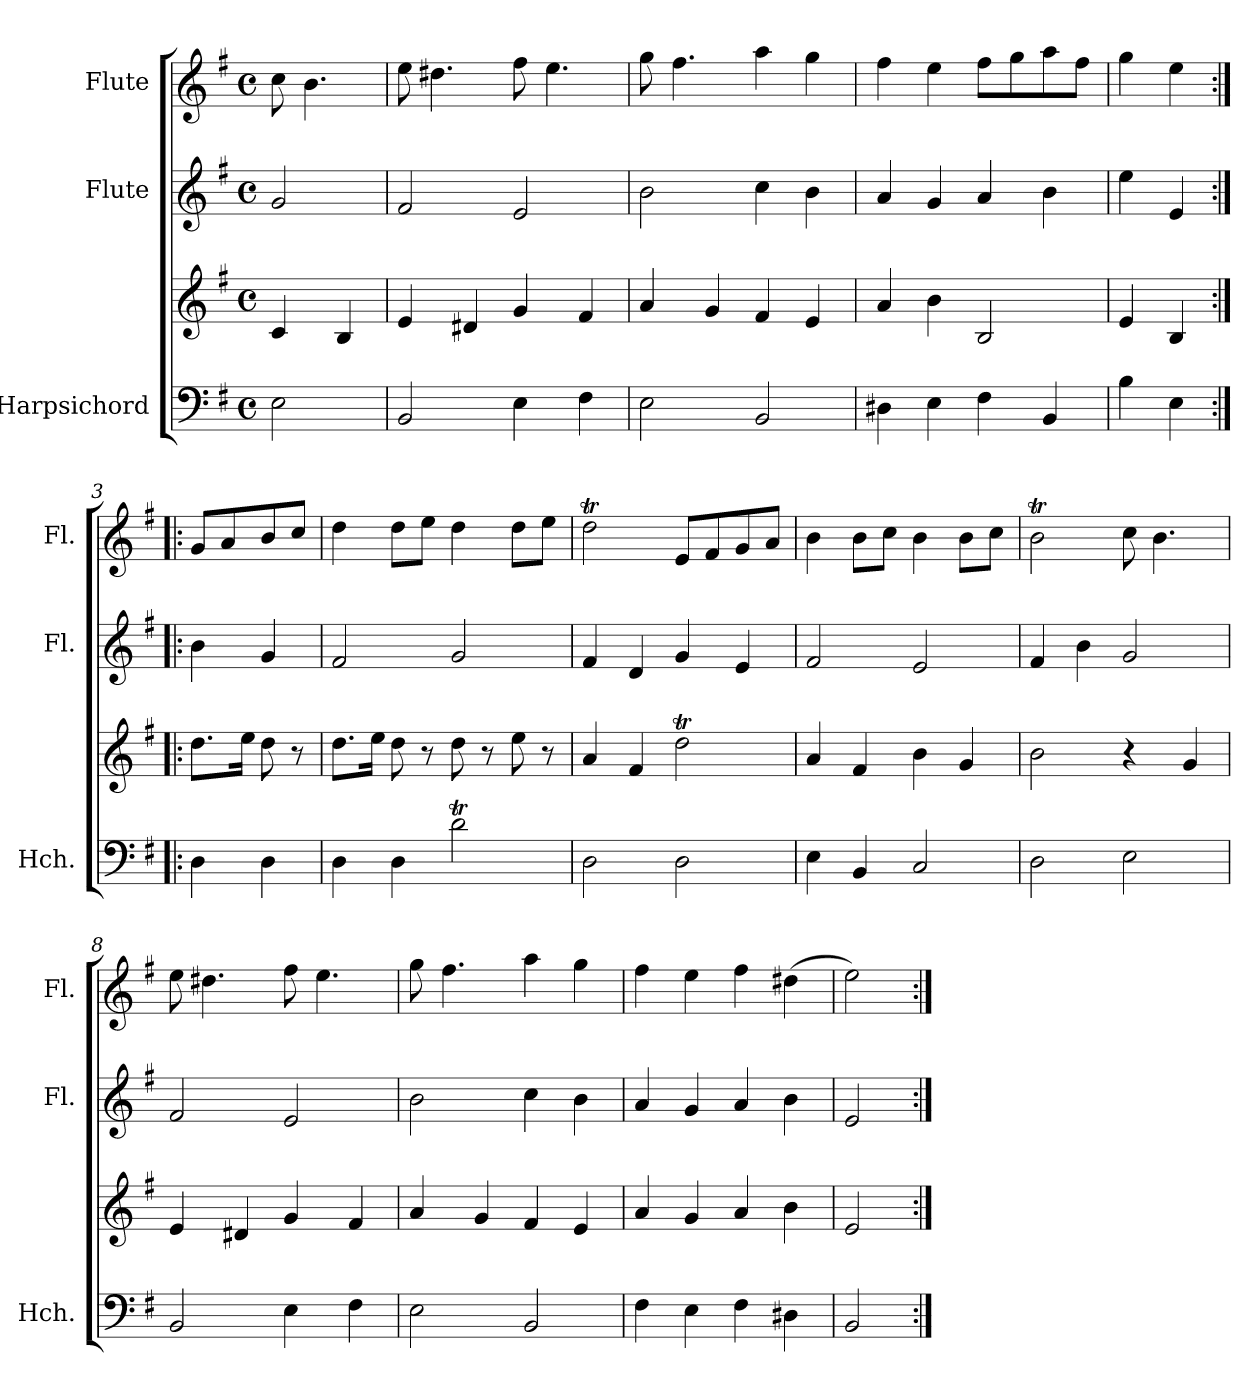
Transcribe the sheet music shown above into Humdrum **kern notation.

**kern	**kern	**kern	**kern
*part3	*part3	*part2	*part1
*staff4	*staff3	*staff2	*staff1
*I"Harpsichord	*	*I"Flute	*I"Flute
*I'Hch.	*	*I'Fl.	*I'Fl.
*clefF4	*clefG2	*clefG2	*clefG2
*k[f#]	*k[f#]	*k[f#]	*k[f#]
*M4/4	*M4/4	*M4/4	*M4/4
*met(c)	*met(c)	*met(c)	*met(c)
=	=	=	=
2E\	4c/	2g/	8cc\
.	.	.	4.b\
.	4B/	.	.
=1	=1	=1	=1
2BB/	4e/	2f#/	8ee\
.	.	.	4.dd#X\
.	4d#X/	.	.
4E\	4g/	2e/	8ff#\
.	.	.	4.ee\
4F#\	4f#/	.	.
=2	=2	=2	=2
2E\	4a/	2b\	8gg\
.	.	.	4.ff#\
.	4g/	.	.
2BB/	4f#/	4cc\	4aa\
.	4e/	4b\	4gg\
=3	=3	=3	=3
4D#X\	4a/	4a/	4ff#\
4E\	4b\	4g/	4ee\
4F#\	2B/	4a/	8ff#\L
.	.	.	8gg\
4BB/	.	4b\	8aa\
.	.	.	8ff#\J
=3X1	=3X1	=3X1	=3X1
4B\	4e/	4ee\	4gg\
4E\	4B/	4e/	4ee\
=3X2:|!|:	=3X2:|!|:	=3X2:|!|:	=3X2:|!|:
4D\	8.dd\L	4b\	8g/L
.	.	.	8a/
.	16ee\Jk	.	.
4D\	8dd\	4g/	8b/
.	8r	.	8cc/J
!!LO:LB:g=z
=4	=4	=4	=4
4D\	8.dd\L	2f#/	4dd\
.	16ee\Jk	.	.
4D\	8dd\	.	8dd\L
.	8r	.	8ee\J
2dT\	8dd\	2g/	4dd\
.	8r	.	.
.	8ee\	.	8dd\L
.	8r	.	8ee\J
=5	=5	=5	=5
2D\	4a/	4f#/	2ddT\
.	4f#/	4d/	.
2D\	2ddT\	4g/	8e/L
.	.	.	8f#/
.	.	4e/	8g/
.	.	.	8a/J
=6	=6	=6	=6
4E\	4a/	2f#/	4b\
4BB/	4f#/	.	8b\L
.	.	.	8cc\J
2C/	4b\	2e/	4b\
.	4g/	.	8b\L
.	.	.	8cc\J
=7	=7	=7	=7
2D\	2b\	4f#/	2bt\
.	.	4b\	.
2E\	4r	2g/	8cc\
.	.	.	4.b\
.	4g/	.	.
=8	=8	=8	=8
2BB/	4e/	2f#/	8ee\
.	.	.	4.dd#X\
.	4d#X/	.	.
4E\	4g/	2e/	8ff#\
.	.	.	4.ee\
4F#\	4f#/	.	.
=9	=9	=9	=9
2E\	4a/	2b\	8gg\
.	.	.	4.ff#\
.	4g/	.	.
2BB/	4f#/	4cc\	4aa\
.	4e/	4b\	4gg\
!!LO:LB:g=z
=10	=10	=10	=10
4F#\	4a/	4a/	4ff#\
4E\	4g/	4g/	4ee\
4F#\	4a/	4a/	4ff#\
4D#X\	4b\	4b\	(4dd#X\
=10X3	=10X3	=10X3	=10X3
2BB/	2e/	2e/	2ee\)
=:|!	=:|!	=:|!	=:|!
*-	*-	*-	*-
